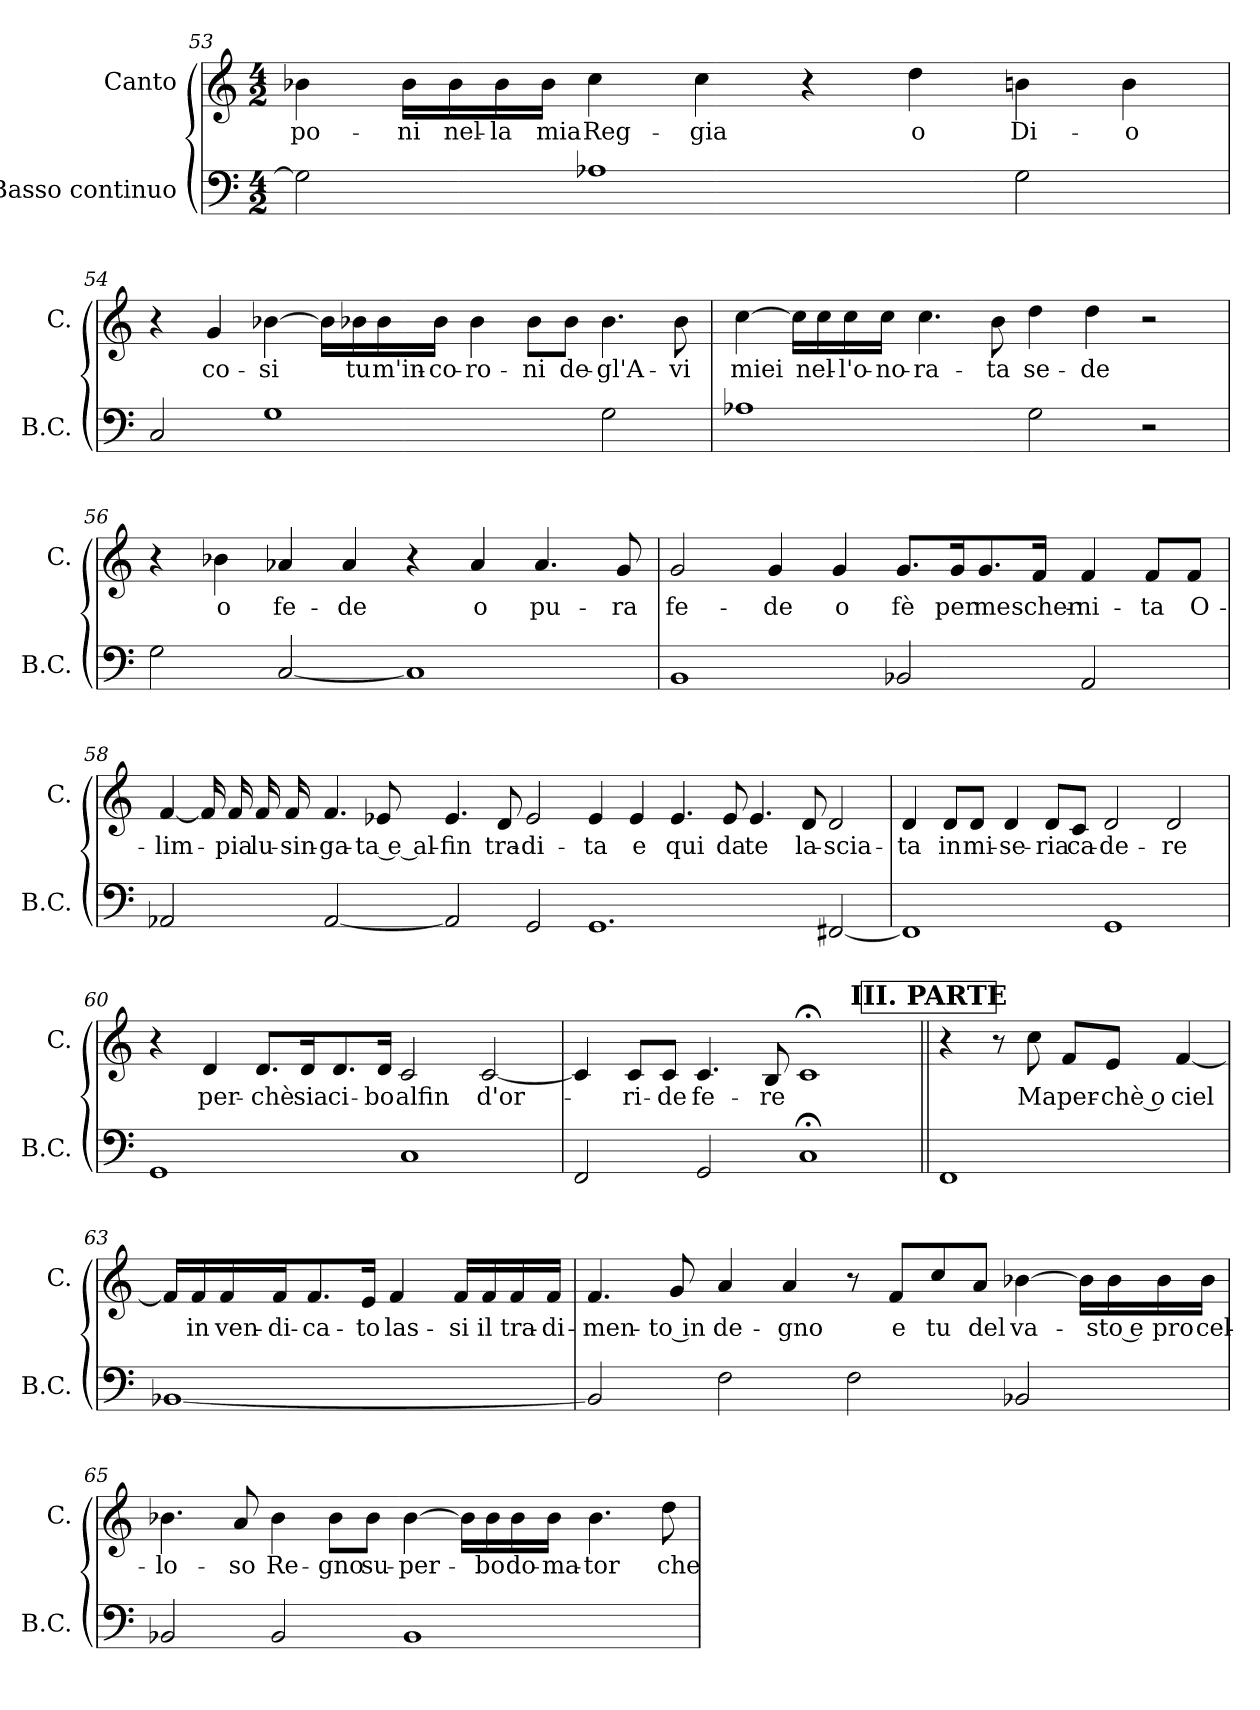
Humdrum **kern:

**kern	**kern	**text
*part2	*part1	*part1
*staff2	*staff1	*staff1
*I"Basso continuo	*I"Canto	*
*I'B.C.	*I'C.	*
!!LO:LB:g=z
*clefF4	*clefG2	*
*k[]	*k[]	*
*C:	*C:	*
*M4/2	*M4/2	*
=53	=53	=53
2G\]	4b-X\	-po-
.	16b-\LL	-ni
.	16b-\	nel-
.	16b-\	-la
.	16b-\JJ	mia
1A-X	4cc\	Reg-
.	4cc\	-gia
.	4r	.
.	4dd\	o
2G\	4bn\	Di-
.	4b\	-o
=54	=54	=54
2C/	4r	.
.	4g/	co-
1G	[4b-X\	-si
.	16b-\LL]	.
.	16b-X\	tu
.	16b-\	m'in-
.	16b-\JJ	-co-
.	4b-\	-ro-
.	8b-\L	-ni
.	8b-\J	de-
2G\	4.b-\	-gl'A-
.	8b-\	-vi
!!LO:LB:g=z
=55	=55	=55
1A-X	[4cc\	miei
.	16cc\LL]	.
.	16cc\	nel-
.	16cc\	-l'o-
.	16cc\JJ	-no-
.	4.cc\	-ra-
.	8b\	-ta
2G\	4dd\	se-
.	4dd\	-de
2r	2r	.
=56	=56	=56
2G\	4r	.
.	4b-X\	o
[2C/	4a-X/	fe-
.	4a-/	-de
1C]	4r	.
.	4a-/	o
.	4.a-/	pu-
.	8g/	-ra
!!LO:LB:g=z
=57	=57	=57
1BB	2g/	fe-
.	4g/	-de
.	4g/	o
2BB-X/	8.g/L	fè
.	16g/K	per
.	8.g/	me
.	16f/Jk	scher-
2AA/	4f/	-ni-
.	8f/L	-ta
.	8f/J	O-
!!LO:PB:g=z
=58	=58	=58
2AA-X/	[4f/	-lim-
.	16f/]	.
.	16f/	-pia
.	16f/	lu-
.	16f/	-sin-
[2AA-/	4.f/	-ga-
.	8e-X/	-ta e al-
2AA-/]	4.e-/	-fin
.	8d/	tra-
2GG/	2e-/	-di-
1.GG	4e-/	-ta
.	4e-/	e
.	4.e-/	qui
.	8e-/	da
.	4.e-/	te
.	8d/	la-
[2FF#X/	2d/	-scia-
!!LO:LB:g=z
=59	=59	=59
1FF#]	4d/	-ta
.	8d/L	in
.	8d/J	mi-
.	4d/	-se-
.	8d/L	-ria
.	8c/J	ca-
1GG	2d/	-de-
.	2d/	-re
=60	=60	=60
1GG	4r	.
.	4d/	per-
.	8.d/L	-chè
.	16d/K	sia
.	8.d/	ci-
.	16d/Jk	-bo
1C	2c/	alfin
.	[2c/	d'or-
!!LO:LB:g=z
=61	=61	=61
2FF/	4c/]	.
.	8c/L	-ri-
.	8c/J	-de
2GG/	4.c/	fe-
.	8B/	-re
1C;<	1c;<	.
!!LO:REH:place=s1:a:t=III. PARTE
=62||	=62||	=62||
1FF	4r	.
.	8r	.
.	8cc\	Ma
.	8f/L	per-
.	8e/J	-chè o
.	[4f/	ciel
!!LO:LB:g=z
=63	=63	=63
[1BB-X	16f/LL]	.
.	16f/	in
.	16f/	ven-
.	16f/J	-di-
.	8.f/	-ca-
.	16e/Jk	-to
.	4f/	las-
.	16f/LL	-si
.	16f/	il
.	16f/	tra-
.	16f/JJ	-di-
!!LO:LB:g=z
=64	=64	=64
2BB-/]	4.f/	-men-
.	8g/	-to in
2F\	4a/	de-
.	4a/	-gno
2F\	8r	.
.	8f/L	e
.	8cc/	tu
.	8a/J	del
2BB-X/	[4b-X\	va-
.	16b-\LL]	.
.	16b-\	-sto e
.	16b-\	pro
.	16b-\JJ	cel-
!!LO:PB:g=z
=65	=65	=65
2BB-X/	4.b-X\	-lo-
.	8a/	-so
2BB-/	4b-\	Re-
.	8b-\L	-gno
.	8b-\J	su-
1BB-	[4b-\	-per-
.	16b-\LL]	.
.	16b-\	-bo
.	16b-\	do-
.	16b-\JJ	-ma-
.	4.b-\	-tor
.	8dd\	che
=	=	=
*-	*-	*-
